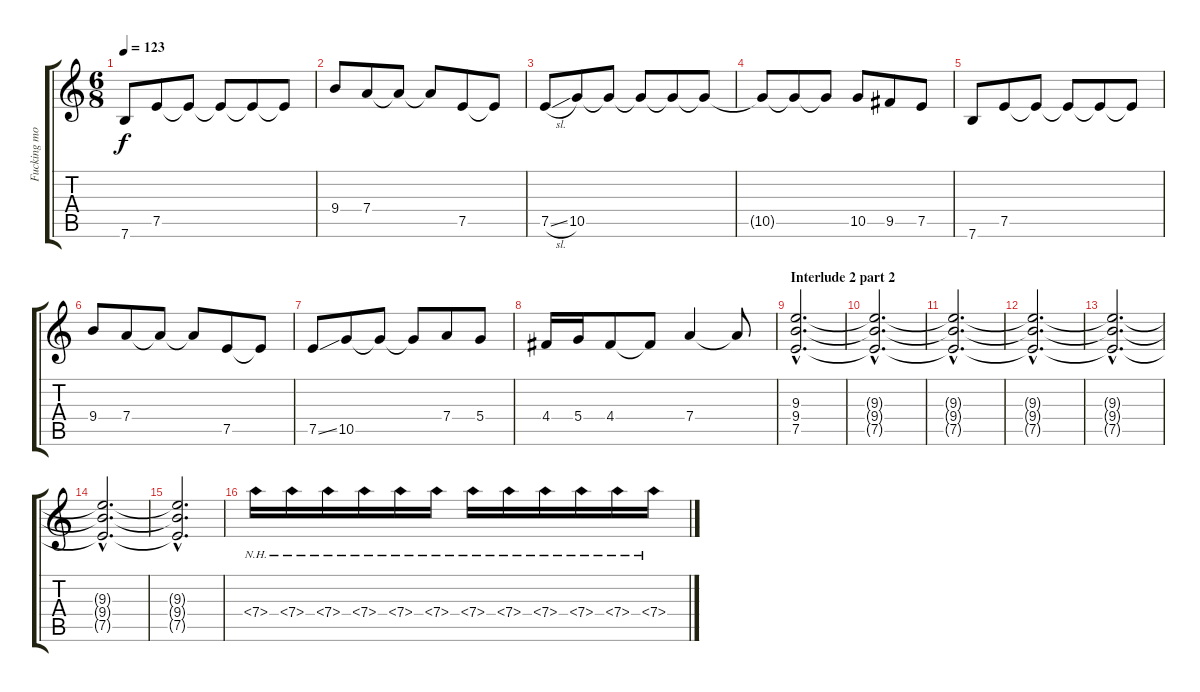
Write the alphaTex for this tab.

\track ("Fucking morten!! GOD!!" "Fucking mo") {instrument distortionguitar}
\staff {score tabs}
\tuning (E4 B3 G3 D3 A2 E2) {hide}
\ts (6 8)
\tempo 123
\clef g2
\ks c
7.6.8{dy f} 7.5.8 7.5{t}.8 7.5{t}.8 7.5{t}.8 7.5{t}.8 |
9.4.8 7.4.8 7.4{t}.8 7.4{t}.8 7.5.8 7.5{t}.8 |
7.5{sl}.8 10.5.8 10.5{t}.8 10.5{t}.8 10.5{t}.8 10.5{t}.8 |
10.5{t}.8 10.5{t}.8 10.5{t}.8 10.5.8 9.5.8 7.5.8 |
7.6.8 7.5.8 7.5{t}.8 7.5{t}.8 7.5{t}.8 7.5{t}.8 |
9.4.8 7.4.8 7.4{t}.8 7.4{t}.8 7.5.8 7.5{t}.8 |
7.5{ss}.8 10.5.8 10.5{t}.8 10.5{t}.8 7.4.8 5.4.8 |
4.4.16 5.4.16 4.4.8 4.4{t}.8 7.4.4 7.4{t}.8 |
\section ("" "Interlude 2 part 2")
(9.3{hac} 9.4{hac} 7.5{hac}).2{d volume 9} |
(9.3{hac t} 9.4{hac t} 7.5{hac t}).2{d} |
(9.3{hac t} 9.4{hac t} 7.5{hac t}).2{d} |
(9.3{hac t} 9.4{hac t} 7.5{hac t}).2{d} |
(9.3{hac t} 9.4{hac t} 7.5{hac t}).2{d} |
(9.3{hac t} 9.4{hac t} 7.5{hac t}).2{d} |
(9.3{hac t} 9.4{hac t} 7.5{hac t}).2{d} |
7.4{nh}.16{volume 13} 7.4{nh}.16 7.4{nh}.16 7.4{nh}.16 7.4{nh}.16 7.4{nh}.16 7.4{nh}.16 7.4{nh}.16 7.4{nh}.16 7.4{nh}.16 7.4{nh}.16 7.4{nh}.16
